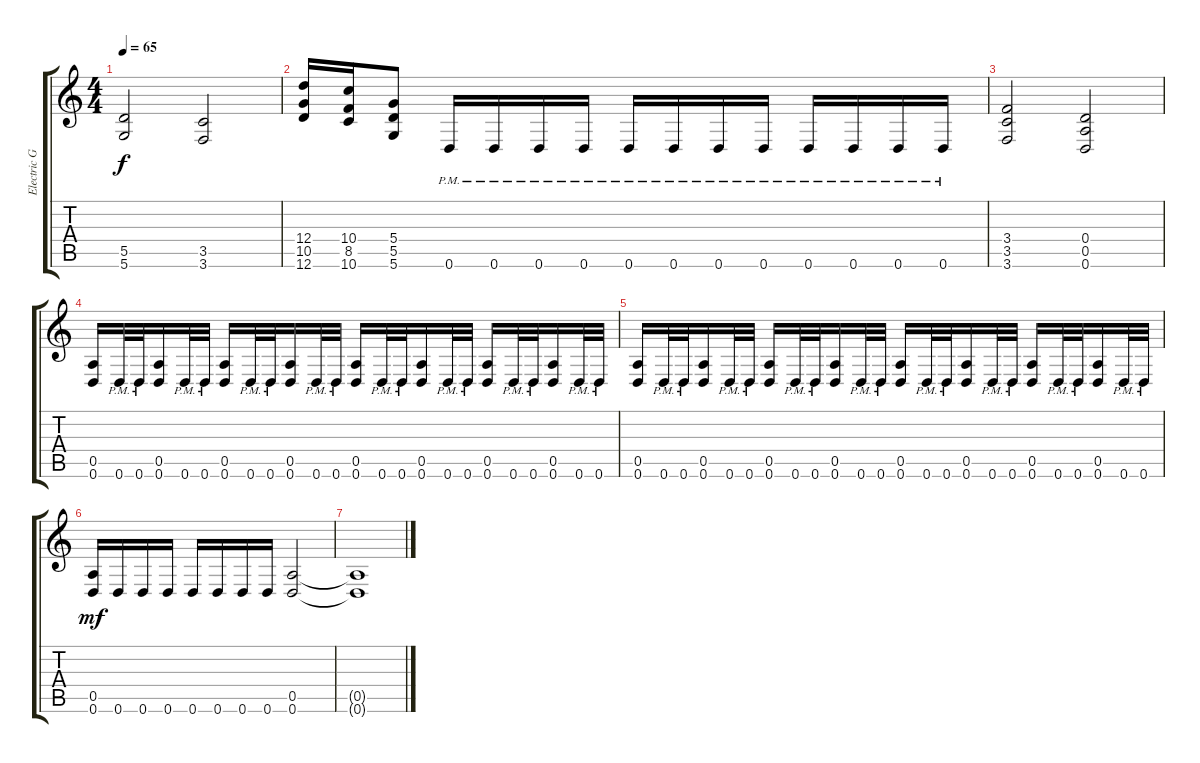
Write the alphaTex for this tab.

\track ("Electric Guitar R" "Electric G") {instrument distortionguitar}
\staff {score tabs}
\tuning (E4 B3 G3 D3 A2 D2) {hide}
\ts (4 4)
\tempo 65
\clef g2
\ks c
(5.5 5.6).2{dy f} (3.5 3.6).2 |
(12.4 10.5 12.6).16 (10.4 8.5 10.6).16 (5.4 5.5 5.6).8 0.6{pm}.16 0.6{pm}.16 0.6{pm}.16 0.6{pm}.16 0.6{pm}.16 0.6{pm}.16 0.6{pm}.16 0.6{pm}.16 0.6{pm}.16 0.6{pm}.16 0.6{pm}.16 0.6{pm}.16 |
(3.4 3.5 3.6).2 (0.4 0.5 0.6).2 |
(0.5 0.6).16 0.6{pm}.32 0.6{pm}.32 (0.5 0.6).16 0.6{pm}.32 0.6{pm}.32 (0.5 0.6).16 0.6{pm}.32 0.6{pm}.32 (0.5 0.6).16 0.6{pm}.32 0.6{pm}.32 (0.5 0.6).16 0.6{pm}.32 0.6{pm}.32 (0.5 0.6).16 0.6{pm}.32 0.6{pm}.32 (0.5 0.6).16 0.6{pm}.32 0.6{pm}.32 (0.5 0.6).16 0.6{pm}.32 0.6{pm}.32 |
(0.5 0.6).16 0.6{pm}.32 0.6{pm}.32 (0.5 0.6).16 0.6{pm}.32 0.6{pm}.32 (0.5 0.6).16 0.6{pm}.32 0.6{pm}.32 (0.5 0.6).16 0.6{pm}.32 0.6{pm}.32 (0.5 0.6).16 0.6{pm}.32 0.6{pm}.32 (0.5 0.6).16 0.6{pm}.32 0.6{pm}.32 (0.5 0.6).16 0.6{pm}.32 0.6{pm}.32 (0.5 0.6).16 0.6{pm}.32 0.6{pm}.32 |
(0.5 0.6).16{dy mf} 0.6.16 0.6.16 0.6.16 0.6.16 0.6.16 0.6.16 0.6.16 (0.5 0.6).2 |
(0.5{t} 0.6{t}).1
